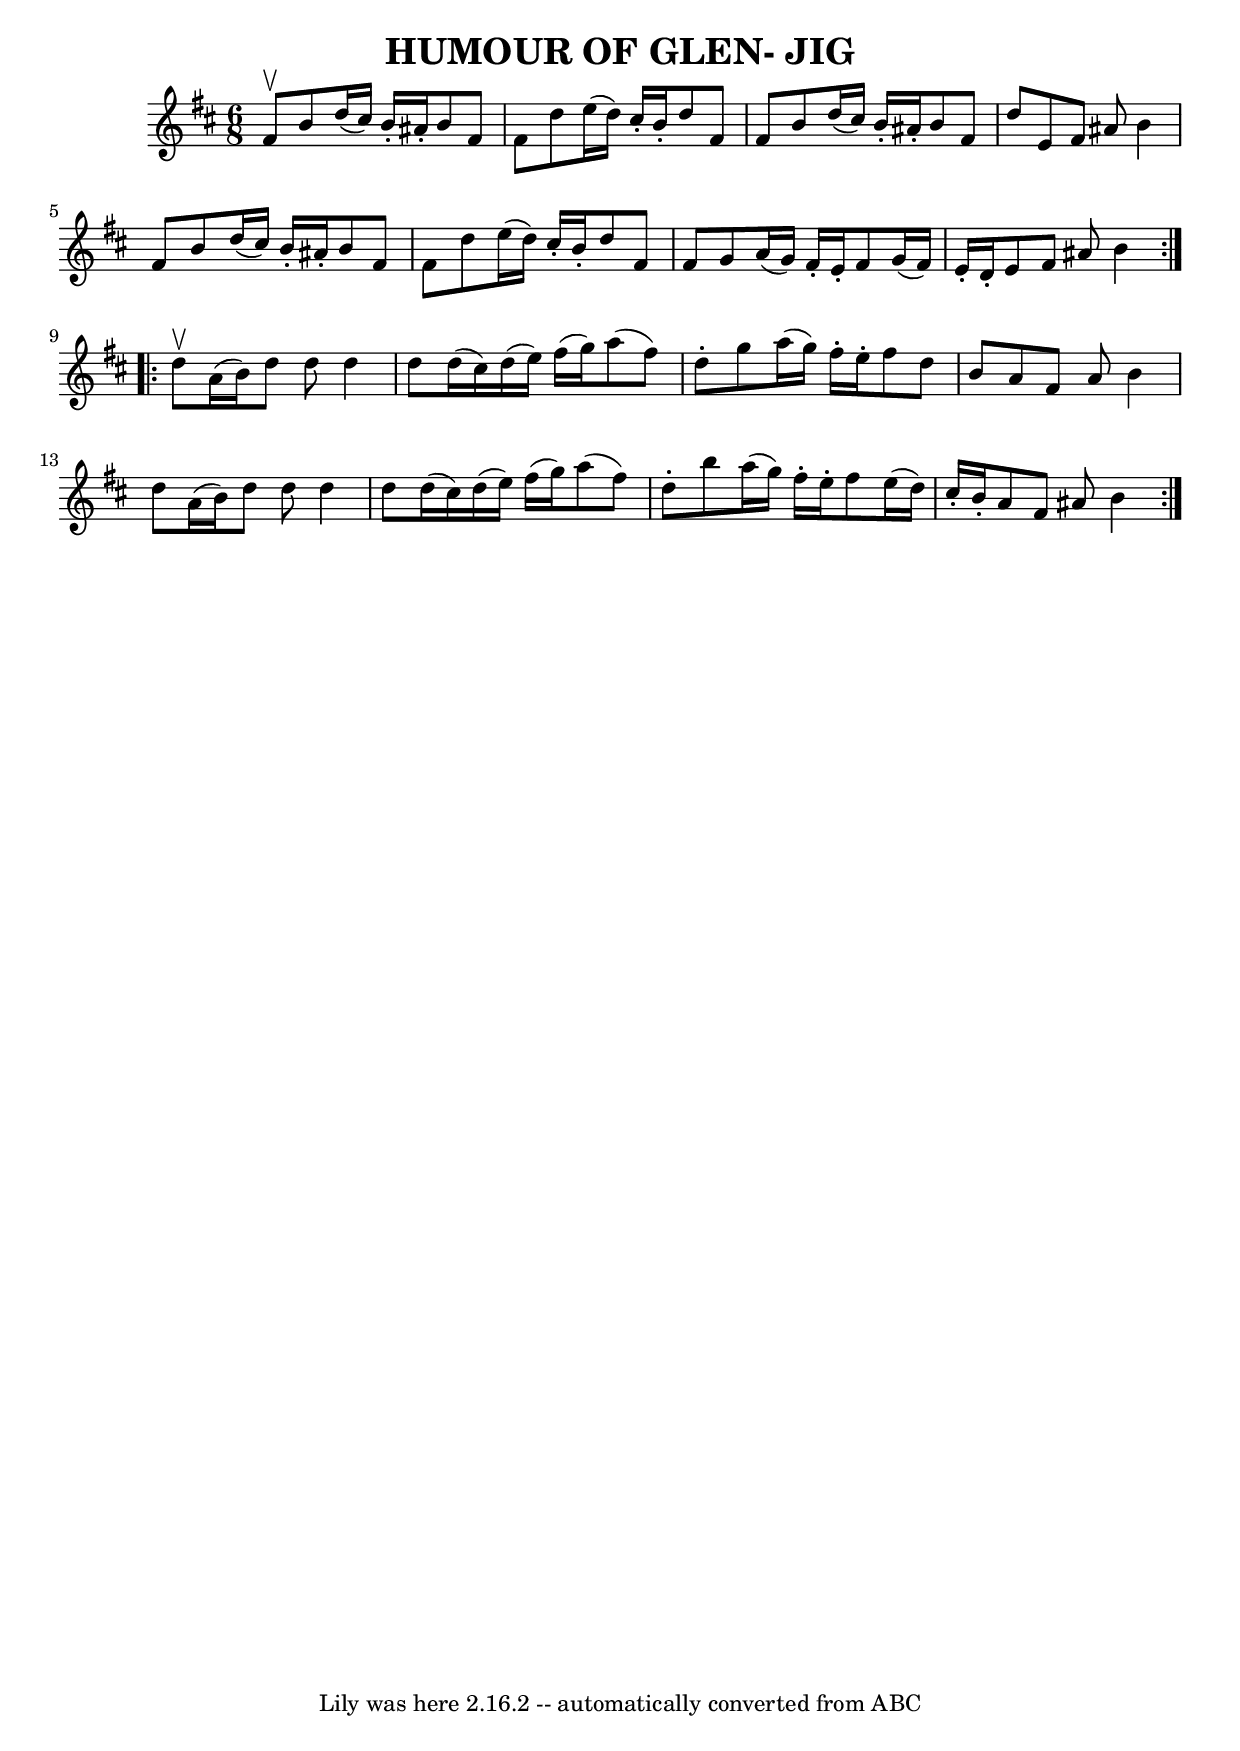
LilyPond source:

\version "2.7.40"
\include "Mammoth.ily"
\header {
	%% book = "Ryan's Mammoth Collection of Fiddle Tunes"
	crossRefNumber = "1"
	footnotes = ""
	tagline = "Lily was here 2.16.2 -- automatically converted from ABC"
	title = "HUMOUR OF GLEN- JIG"
}
voicedefault =  {
\set Score.defaultBarType = "empty"

\repeat volta 2 {
\time 6/8 \key b \minor fis'8^\upbow       |
 b'8 d''16 (
cis''16) b'16 -. ais'16 -. b'8 fis'8 fis'8    |
 d''8    
e''16 (d''16) cis''16 -. b'16 -. d''8 fis'8 fis'8        
|
 b'8 d''16 (cis''16) b'16 -. ais'16 -. b'8 fis'8    
d''8    |
 e'8 fis'8 ais'8 b'4 fis'8    |
     
|
 b'8 d''16 (cis''16) b'16 -. ais'16 -. b'8 fis'8    
fis'8    |
 d''8 e''16 (d''16) cis''16 -. b'16 -. d''8   
 fis'8 fis'8        |
 g'8 a'16 (g'16) fis'16 -. e'16 
-. fis'8 g'16 (fis'16) e'16 -. d'16 -.   |
 e'8 fis'8 
 ais'8 b'4    }     \repeat volta 2 { d''8^\upbow       |
 a'16 
(b'16) d''8 d''8 d''4 d''8    |
 d''16 (cis''16) 
 d''16 (e''16) fis''16 (g''16) a''8 (fis''8) d''8 -.   
    |
 g''8 a''16 (g''16) fis''16 -. e''16 -. fis''8    
d''8 b'8    |
 a'8 fis'8 a'8 b'4 d''8    |
     
|
 a'16 (b'16) d''8 d''8 d''4 d''8    |
 d''16 
(cis''16) d''16 (e''16) fis''16 (g''16) a''8 (fis''8 
) d''8 -.       |
 b''8 a''16 (g''16) fis''16 -. e''16 
-. fis''8 e''16 (d''16) cis''16 -. b'16 -.   |
 a'8    
fis'8 ais'8 b'4    }   
}

\score{
    <<

	\context Staff="default"
	{
	    \voicedefault 
	}

    >>
	\layout {
	}
	\midi {}
}
